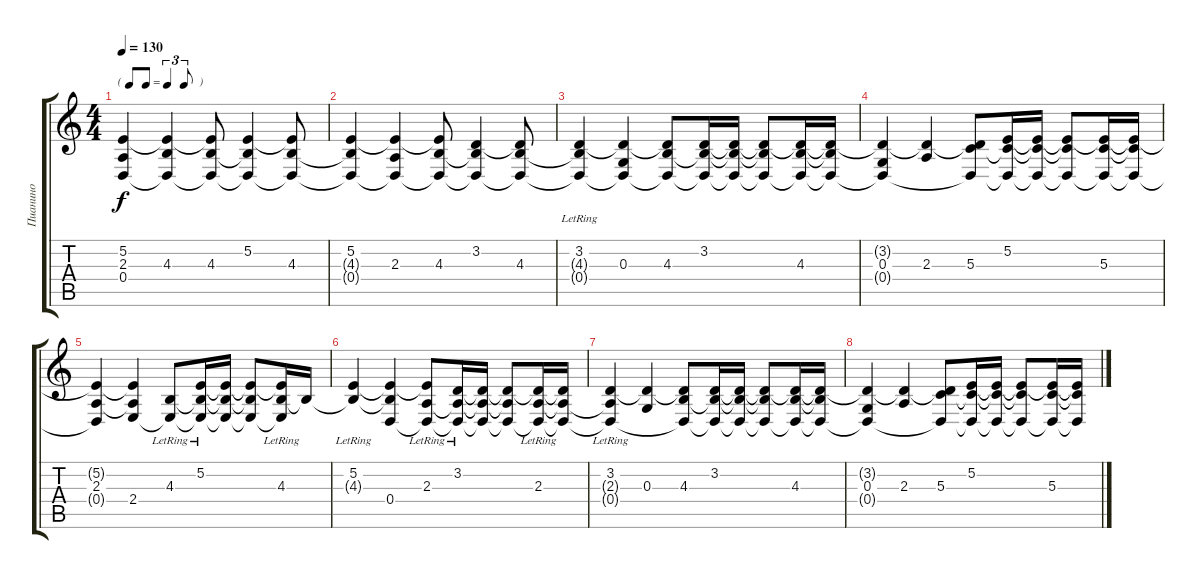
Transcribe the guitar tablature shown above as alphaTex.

\track ("Пианино" "Пианино") {instrument acousticgrandpiano}
\staff {score tabs}
\tuning (E4 B3 G3 D3 A2 D2) {hide}
\ts (4 4)
\tf triplet8th
\tempo 130
\clef g2
\ks c
(5.2{t} 2.3 0.4{t}).4{dy f} (5.2{t} 4.3 0.4{t}).4 (5.2{t} 4.3 0.4{t}).8 (5.2 4.3{t} 0.4{t}).4 (5.2{t} 4.3 0.4{t}).8 |
(5.2 4.3{t} 0.4{t}).4 (5.2{t} 2.3 0.4{t}).4 (5.2{t} 4.3 0.4{t}).8 (3.2 4.3{t} 0.4{t}).4 (3.2{t} 4.3 0.4{t}).8 |
(3.2{lr} 4.3{t} 0.4{t}).4 (3.2{t} 0.3 0.4{t}).4 (3.2{t} 4.3 0.4{t}).8 (3.2 4.3{t} 0.4{t}).16 (3.2{t} 4.3{t} 0.4{t}).16 (3.2{t} 4.3{t} 0.4{t}).8 (3.2{t} 4.3 0.4{t}).16 (3.2{t} 4.3{t} 0.4{t}).16 |
(3.2{t} 0.3 0.4{t}).4 (3.2{t} 2.3).4 (3.2{t} 5.3 0.4{t}).8 (5.2 5.3{t} 0.4{t}).16 (5.2{t} 5.3{t} 0.4{t}).16 (5.2{t} 5.3{t} 0.4{t}).8 (5.2{t} 5.3 0.4{t}).16 (5.2{t} 5.3{t} 0.4{t}).16 |
(5.2{t} 2.3 0.4{t}).4 (5.2{t} 2.3{t} 2.4).4 (4.3{lr} 2.4{t}).8 (5.2{lr} 4.3{t} 2.4{t}).16 (5.2{t} 4.3{t} 2.4{t}).16 (5.2{t} 4.3{t} 2.4{t}).8 (5.2{t} 4.3{lr} 2.4{t}).16 4.3{t}.16 |
(5.2{lr} 4.3{t}).4 (5.2{t} 4.3{t} 0.4).4 (5.2{t} 2.3{lr} 0.4{t}).8 (3.2{lr} 2.3{t} 0.4{t}).16 (3.2{t} 2.3{t} 0.4{t}).16 (3.2{t} 2.3{t} 0.4{t}).8 (3.2{t} 2.3{lr} 0.4{t}).16 (3.2{t} 2.3{t} 0.4{t}).16 |
(3.2{lr} 2.3{t} 0.4{t}).4 (3.2{t} 0.3).4 (3.2{t} 4.3 0.4{t}).8 (3.2 4.3{t} 0.4{t}).16 (3.2{t} 4.3{t} 0.4{t}).16 (3.2{t} 4.3{t} 0.4{t}).8 (3.2{t} 4.3 0.4{t}).16 (3.2{t} 4.3{t} 0.4{t}).16 |
(3.2{t} 0.3 0.4{t}).4 (3.2{t} 2.3).4 (3.2{t} 5.3 0.4{t}).8 (5.2 5.3{t} 0.4{t}).16 (5.2{t} 5.3{t} 0.4{t}).16 (5.2{t} 5.3{t} 0.4{t}).8 (5.2{t} 5.3 0.4{t}).16 (5.2{t} 5.3{t} 0.4{t}).16
